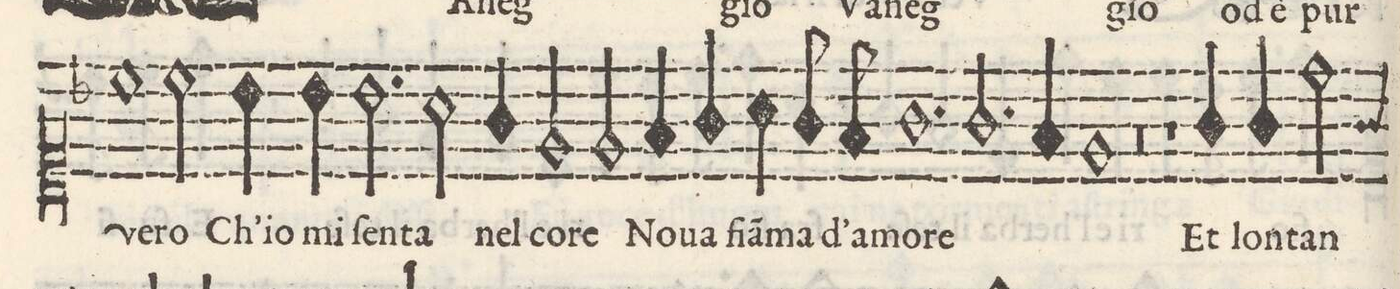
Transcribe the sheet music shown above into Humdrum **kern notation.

**kern	**text
*I"CANTO	*
*clefC1	*
*k[b-]	*
*met(C)	*
*M2/1	*
1cc	ve-
=4-	=4-
2cc\	-ro
4b-\	Ch'io
4b-\	mi
2.b-\	ſen-
2a\	-ta
=5-	=5-
4g/	nel
2e/	co-
2e/	-re
4f/	No-
4g/	-ua
=6-	=6-
4a\	fiã-
8g/	-ma
8f/	d'a-
1.g	-mo-
=7-	=7-
2.g/	-re
4f/	.
1e	.
=8-	=8-
0r	.
=9-	=9-
1r	.
4g/	Et
4g/	lon-
2dd\	-tan
*custos:g	*
=10-	=10-
*-	*-
